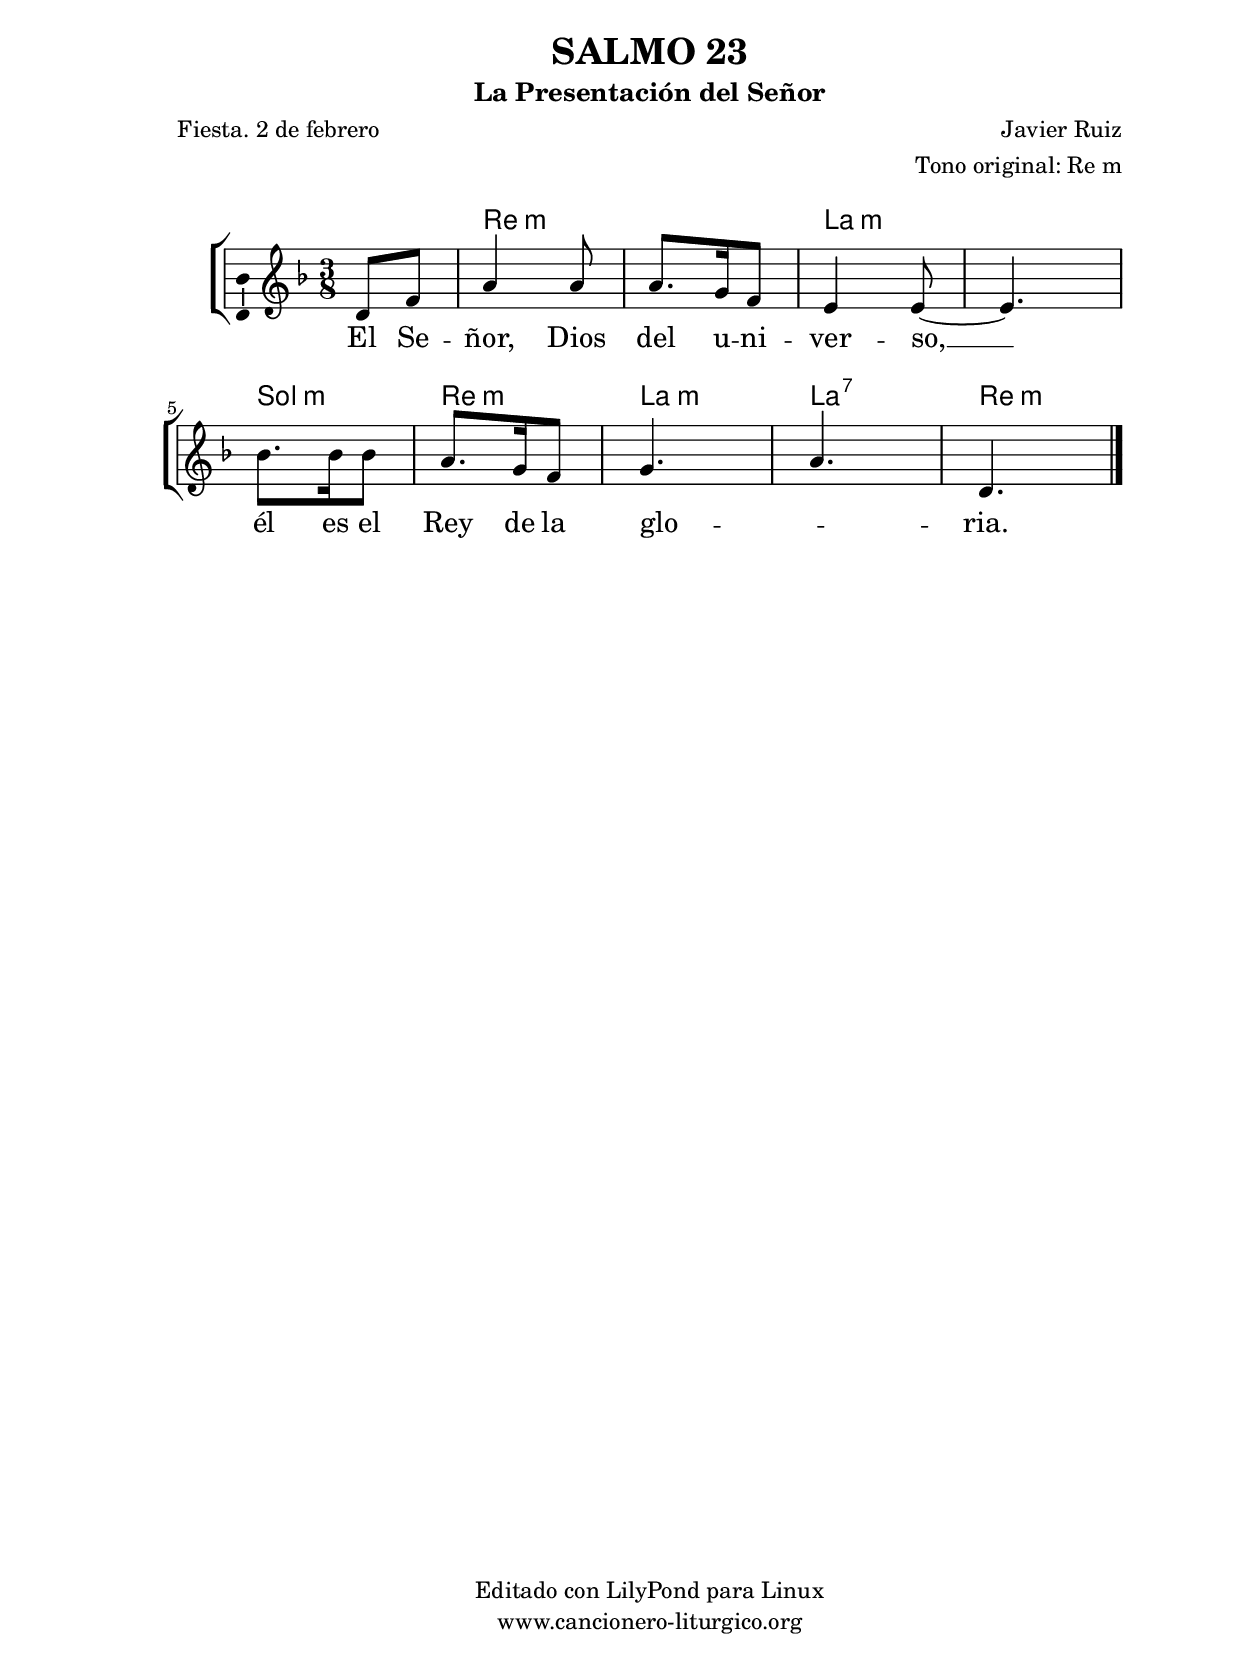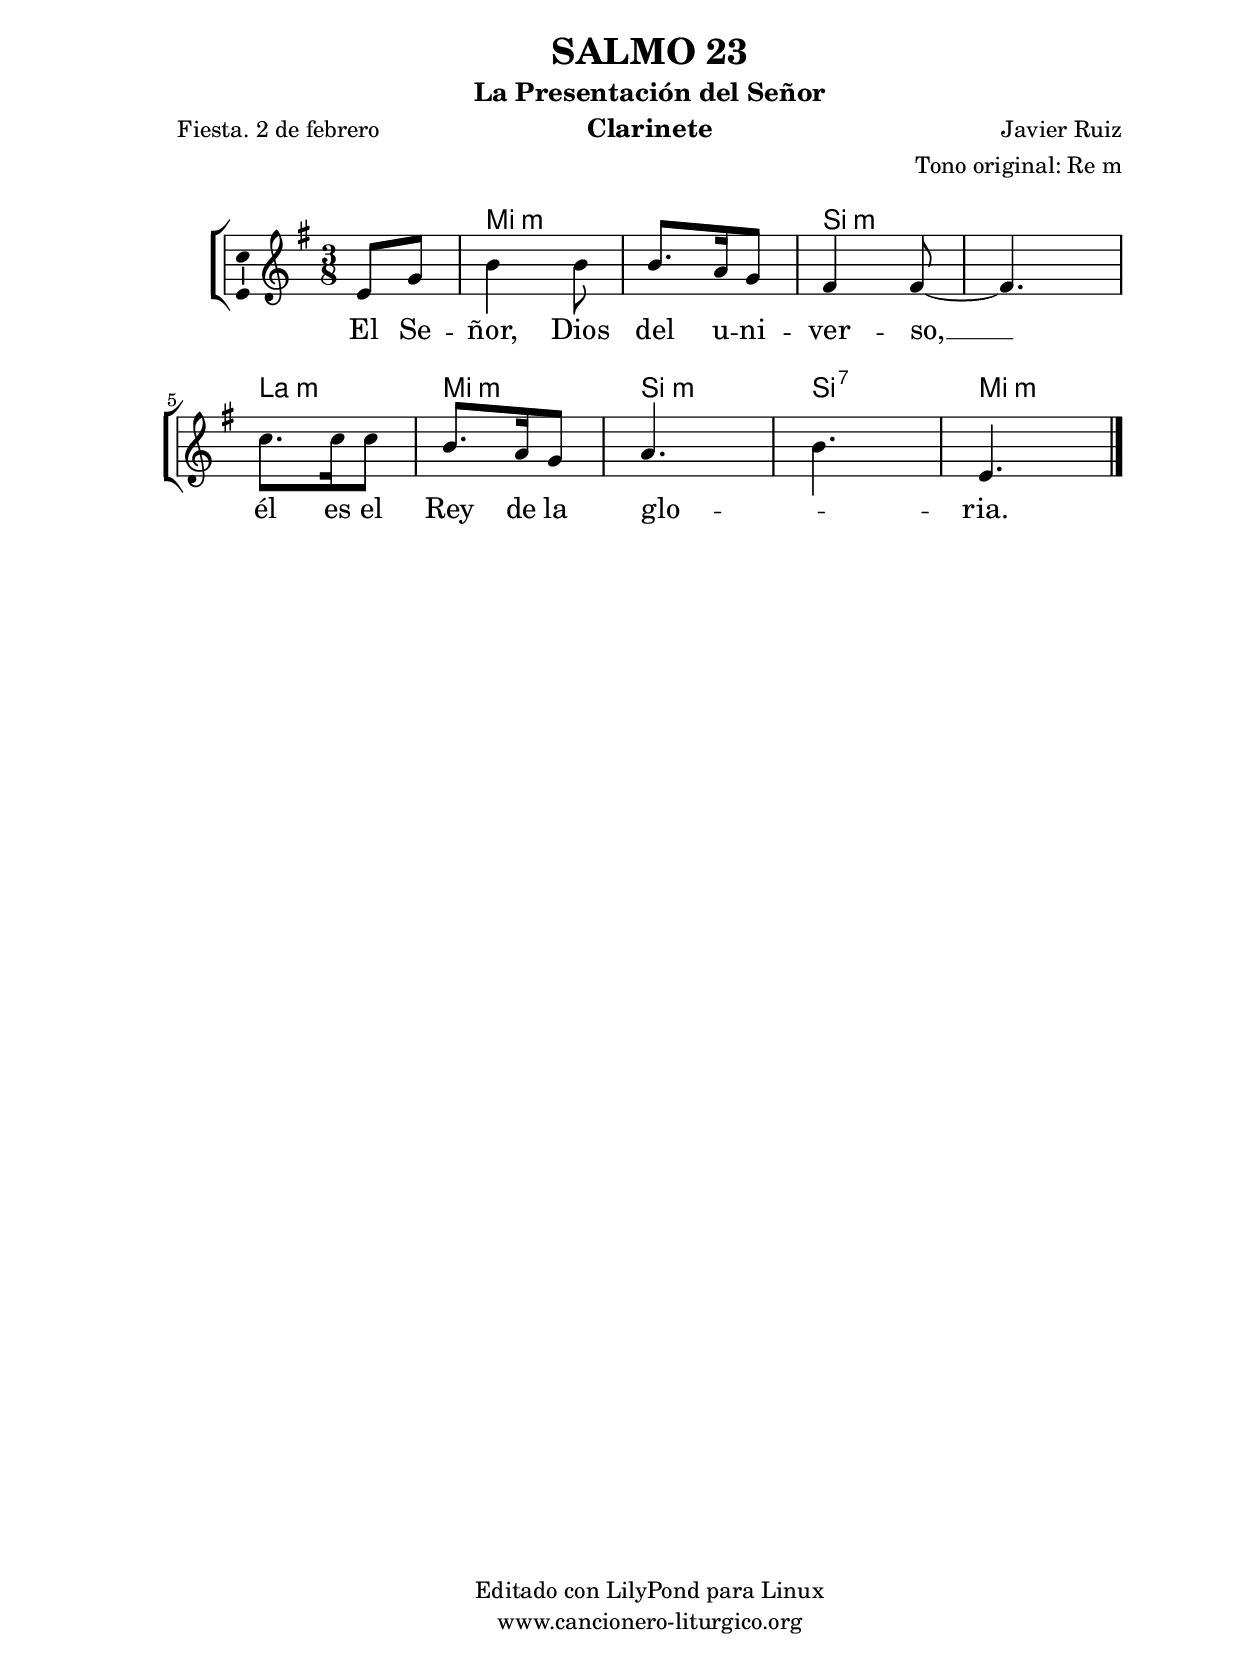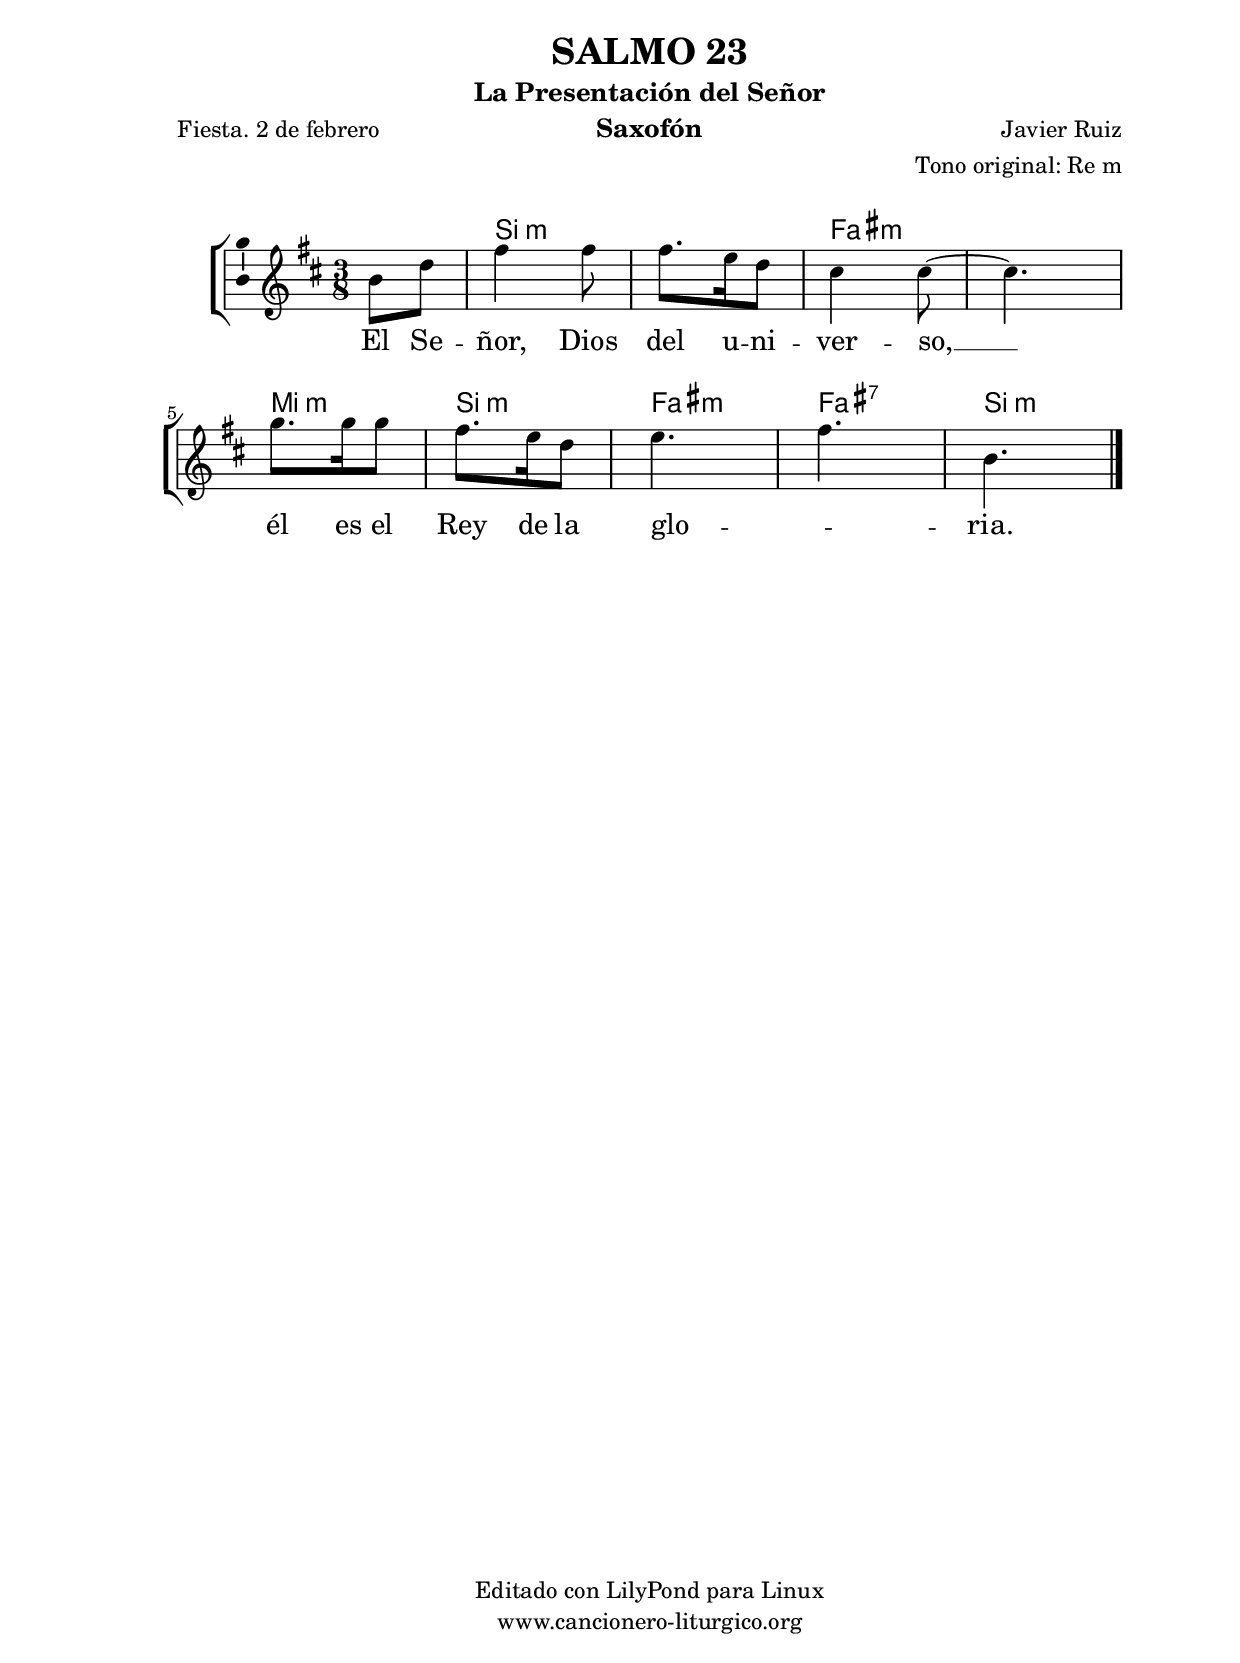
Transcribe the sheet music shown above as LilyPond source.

%
%para convertir .midi en .wav:
%timidity filename.midi -Ow -o finename.wav
%
%
%Para convertir de .wav a .mp3:
%lame -h -m j filename.wav
%
%
%para escuchar el midi:
%timidity nombrefichero.midi
%


%versión de lilypond para la que se ha escrito esta partitura:
\version "2.16.0"

	%Tamaño papel
	#(set-default-paper-size "a4")
	%Tamaño partitura
	#(set-global-staff-size 20)
	%No responde al pulsar sobre una nota
	#(ly:set-option 'point-and-click #f)

%parámetros del encabezamiento:
\header {
	title = "SALMO 23"
	subtitle = "La Presentación del Señor"
	composer = "Javier Ruiz"
	poet = "Fiesta. 2 de febrero"
	meter = ""
	arranger = "Tono original: Re m"
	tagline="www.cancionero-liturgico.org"
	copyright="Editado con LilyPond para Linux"
	tiempo = ""
	usos = "Salmo"
	letra = "El Señor, Dios del universo, él es el Rey de la gloria."
	}

%parámetros asociados al papel:
\paper  {
	oddHeaderMarkup = \markup {\fill-line { \on-the-fly #not-first-page \fromproperty #'header:title \on-the-fly #not-first-page \fromproperty #'header:composer }}
	evenHeaderMarkup = \markup {\fill-line { \fromproperty #'header:composer \fromproperty #'header:title }}
	#(set-paper-size "a4")
	print-page-number = ##f
	first-page-number = 1
	print-first-page-number = ##f
%	head-separation = 3.0 \cm
	top-margin = 2.0 \cm
	bottom-margin = 0.5\cm
%%%	bottom-margin = -1.0\cm
	left-margin = 3.0 \cm
	line-width = 16.0 \cm 
	indent = 8\mm
	interscoreline = 2.\mm
	between-system-space = 15\mm
%	para que las partituras no llenen la hoja:
	ragged-bottom = ##t
%	idem para la última hoja:
	ragged-last-bottom = ##f
%	para que las partituras llenen el ancho del papel:
	ragged-last = ##f
	after-title-space = 2.5 \cm
%page-count=1
%system-count=8

	%Flexible Vertical Spacing
%	markup-markup-spacing =
%	#'((basic-distance . 15) (minimum-distance . 15) (padding . 3))
	markup-system-spacing =
	#'((basic-distance . 15) (minimum-distance . 15) (padding . 3))
	system-system-spacing =
	#'((basic-distance . 15) (minimum-distance . 15) (padding . 3))
	score-system-spacing =
	#'((basic-distance . 15) (minimum-distance . 15) (padding . 5))
%	top-system-spacing = % header
%	#'((basic-distance . 8) (minimum-distance . 0) (padding . 3))
%	top-markup-spacing =
%	#'((basic-distance . 20) (minimum-distance . 20) (padding . 3))
	last-bottom-spacing = % footer
	#'((basic-distance . 5) (minimum-distance . 5) (padding . 3))
%	score-markup-spacing =
%	#'((basic-distance . 16) (minimum-distance . 13) (padding . 3))

	}


%parámetros que afectan a toda la partitura:
global =  {
	%clave de sol (G):
	\clef G
	%armadura:
%	\transpose d c
	\key d \minor
	\tempo 8=150
	\set Score.tempoHideNote = ##t
	}


acordes = {
	\italianChords
	\chordmode {
%	\transpose d c
{

s4
d4.:m d:m a:m a:m g:m d:m a:m a:7 d:m

	}
	}
}

melodia = 
%	\transpose d c
{
	\relative c'{
	\time 3/8

\partial4
d8 f
a4 a8
a8. g16 f8
e4 e8~
e4.
bes'8. bes16 bes8
a8. g16 f8
g4.
a4.
d,4.

	\bar "|."
	}
	}


texto = \lyricmode {
El Se -- ñor, Dios del u -- ni -- ver -- so, __ él es el Rey de la glo -- _ ria.
	}


acordesStaff = \context ChordNames = acordesStaff <<
	\set chordChanges = ##t
	\acordes
	>>


vozStaff = \context Voice = vozStaff
\with {\consists "Ambitus_engraver"}
<<
%	\set Staff.instrumentName = ""
%	\set Staff.shortInstrumentName = ""
%	\set Staff.midiInstrument = #"clarinet"
%	\set Staff.midiInstrument = #"cello"
%	\set Staff.midiInstrument = #"flute"
	\set Staff.midiInstrument = #"electric guitar (jazz)"
%	\set Staff.midiInstrument = #"english horn"
%	\set Staff.midiInstrument = #"violin"
%	\set Staff.midiInstrument = #"glockenspiel"
	\set Staff.midiMinimumVolume = #0.7
	\set Staff.midiMaximumVolume = #0.9
	\global
	\melodia
	>>


textoStaff = \context Lyrics = textoStaff <<
	\lyricsto vozStaff \texto
	>>

\book {
	\score {
		\context ChoirStaff {
			\override StaffGroup.SystemStartBracket #'collapse-height = #1
			\override Score.SystemStartBar #'collapse-height = #1
			<<
			\acordesStaff
			\vozStaff
			\textoStaff
			>>
			}
		\layout {
	    		\context {
				\Lyrics
				\override LyricText #'font-size = #2
				}
	   		 \context {
				\Score
				%fontSize = #3
				\override StaffSymbol #'staff-space = #(magstep +3)
				%\override Beam #'thickness = #0.55
				%\override SpacingSpanner #'spacing-increment = #1.0
				%\override Slur #'height-limit = #1.5
				}
			}
		}
	\score {
		\unfoldRepeats
		\context ChoirStaff {
			<<
			\acordesStaff
			\vozStaff
			>>
			}
		\midi {
	  		\context {
	  			\Score
				tempoWholesPerMinute = #(ly:make-moment 70 4)
				}
			}
		}
	}

%Partitura para clarinete
#(define output-suffix "C")
\book {
	\header{
		instrument = "Clarinete"
		}
	\score {
		\context ChoirStaff {
			\override StaffGroup.SystemStartBracket #'collapse-height = #1
			\override Score.SystemStartBar #'collapse-height = #1
\transpose c d
			<<
			\acordesStaff
			\vozStaff
			\textoStaff
			>>
			}
		\layout {
	    		\context {
				\Lyrics
				\override LyricText #'font-size = #2
				}
	   		 \context {
				\Score
				%fontSize = #3
				\override StaffSymbol #'staff-space = #(magstep +3)
				%\override Beam #'thickness = #0.55
				%\override SpacingSpanner #'spacing-increment = #1.0
				%\override Slur #'height-limit = #1.5
				}
			}
		}
	}

%Partitura para saxofón
#(define output-suffix "S")
\book {
	\header{
		instrument = "Saxofón"
		}
	\score {
		\context ChoirStaff {
			\override StaffGroup.SystemStartBracket #'collapse-height = #1
			\override Score.SystemStartBar #'collapse-height = #1
\transpose c a
			<<
			\acordesStaff
			\vozStaff
			\textoStaff
			>>
			}
		\layout {
	    		\context {
				\Lyrics
				\override LyricText #'font-size = #2
				}
	   		 \context {
				\Score
				%fontSize = #3
				\override StaffSymbol #'staff-space = #(magstep +3)
				%\override Beam #'thickness = #0.55
				%\override SpacingSpanner #'spacing-increment = #1.0
				%\override Slur #'height-limit = #1.5
				}
			}
		}
	}

